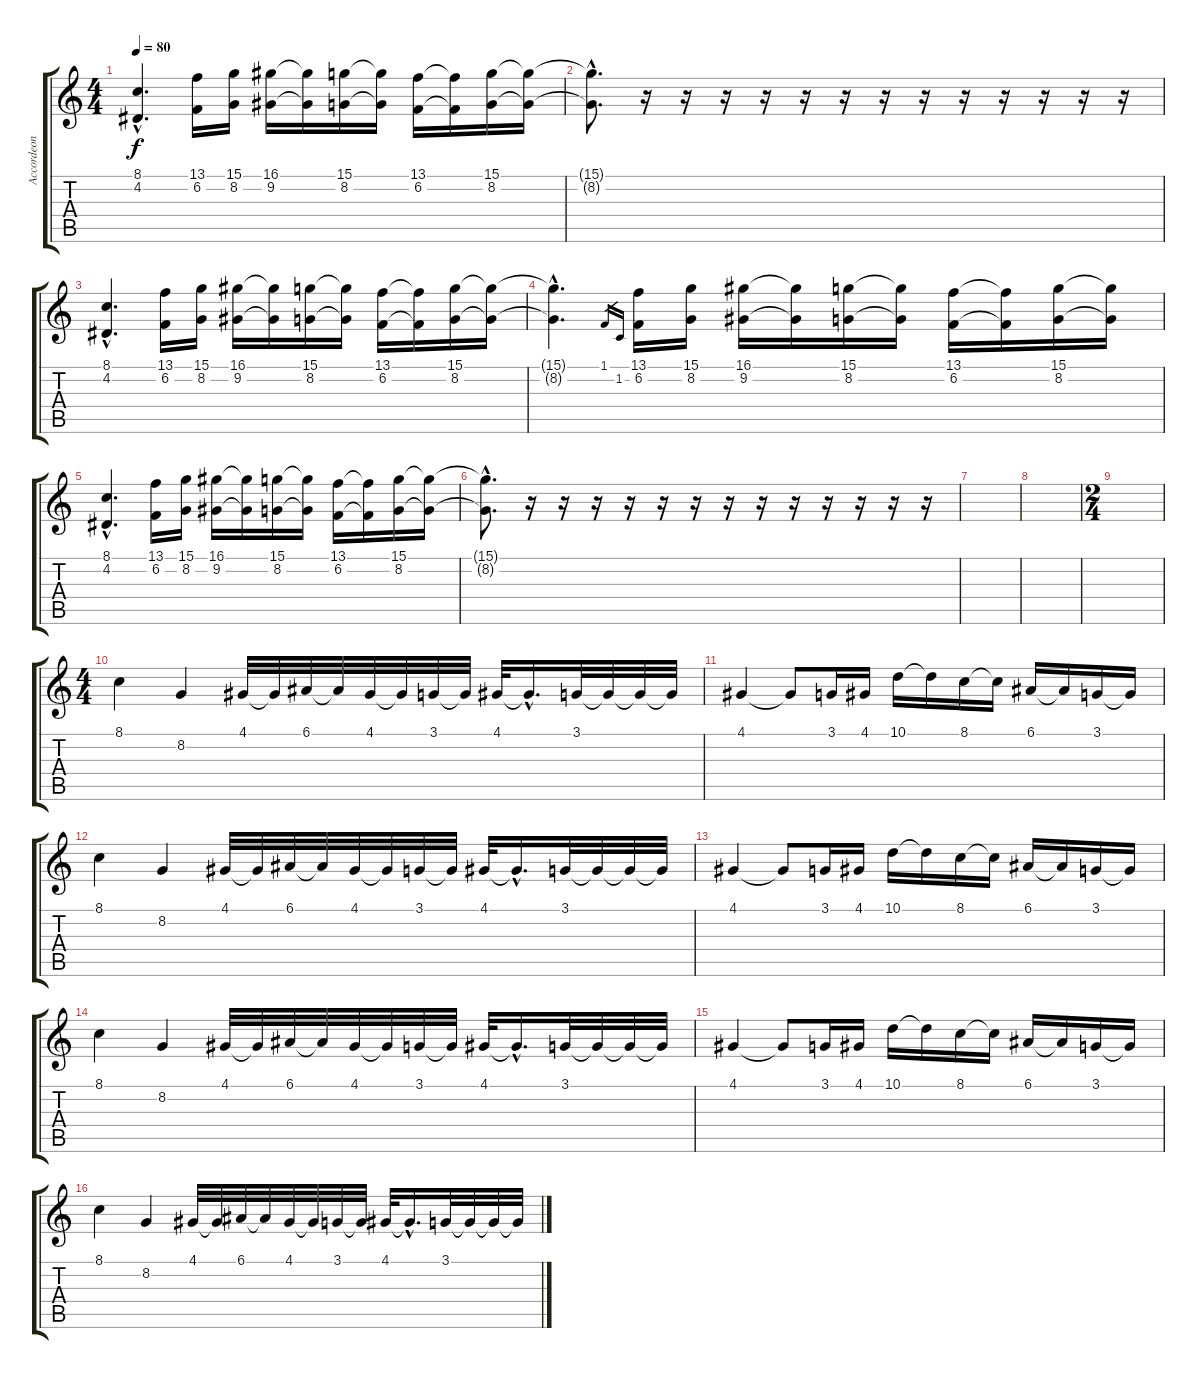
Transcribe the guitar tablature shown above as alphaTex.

\track ("Accordeon" "Accordeon") {instrument accordion}
\staff {score tabs}
\tuning (E4 B3 G3 D3 A2 E2) {hide}
\ts (4 4)
\tempo 80
\clef g2
\ks c
(8.1{hac} 4.2{hac}).4{d dy f} (13.1 6.2).16 (15.1 8.2).16 (16.1 9.2).16 (16.1{t} 9.2{t}).16 (15.1 8.2).16 (15.1{t} 8.2{t}).16 (13.1 6.2).16 (13.1{t} 6.2{t}).16 (15.1 8.2).16 (15.1{t} 8.2{t}).16 |
(15.1{hac t} 8.2{hac t}).8{d} r.16 r.16 r.16 r.16 r.16 r.16 r.16 r.16 r.16 r.16 r.16 r.16 r.16 |
(8.1{hac} 4.2{hac}).4{d} (13.1 6.2).16 (15.1 8.2).16 (16.1 9.2).16 (16.1{t} 9.2{t}).16 (15.1 8.2).16 (15.1{t} 8.2{t}).16 (13.1 6.2).16 (13.1{t} 6.2{t}).16 (15.1 8.2).16 (15.1{t} 8.2{t}).16 |
(15.1{hac t} 8.2{hac t}).4{d} 1.1.16{gr} 1.2.16{gr} (13.1 6.2).16 (15.1 8.2).16 (16.1 9.2).16 (16.1{t} 9.2{t}).16 (15.1 8.2).16 (15.1{t} 8.2{t}).16 (13.1 6.2).16 (13.1{t} 6.2{t}).16 (15.1 8.2).16 (15.1{t} 8.2{t}).16 |
(8.1{hac} 4.2{hac}).4{d} (13.1 6.2).16 (15.1 8.2).16 (16.1 9.2).16 (16.1{t} 9.2{t}).16 (15.1 8.2).16 (15.1{t} 8.2{t}).16 (13.1 6.2).16 (13.1{t} 6.2{t}).16 (15.1 8.2).16 (15.1{t} 8.2{t}).16 |
(15.1{hac t} 8.2{hac t}).8{d} r.16 r.16 r.16 r.16 r.16 r.16 r.16 r.16 r.16 r.16 r.16 r.16 r.16 |
|
|
\ts (2 4)
|
\ts (4 4)
8.1.4 8.2.4 4.1.32 4.1{t}.32 6.1.32 6.1{t}.32 4.1.32 4.1{t}.32 3.1.32 3.1{t}.32 4.1.32 4.1{hac t}.16{d} 3.1.32 3.1{t}.32 3.1{t}.32 3.1{t}.32 |
4.1.4 4.1{t}.8 3.1.16 4.1.16 10.1.16 10.1{t}.16 8.1.16 8.1{t}.16 6.1.16 6.1{t}.16 3.1.16 3.1{t}.16 |
8.1.4 8.2.4 4.1.32 4.1{t}.32 6.1.32 6.1{t}.32 4.1.32 4.1{t}.32 3.1.32 3.1{t}.32 4.1.32 4.1{hac t}.16{d} 3.1.32 3.1{t}.32 3.1{t}.32 3.1{t}.32 |
4.1.4 4.1{t}.8 3.1.16 4.1.16 10.1.16 10.1{t}.16 8.1.16 8.1{t}.16 6.1.16 6.1{t}.16 3.1.16 3.1{t}.16 |
8.1.4 8.2.4 4.1.32 4.1{t}.32 6.1.32 6.1{t}.32 4.1.32 4.1{t}.32 3.1.32 3.1{t}.32 4.1.32 4.1{hac t}.16{d} 3.1.32 3.1{t}.32 3.1{t}.32 3.1{t}.32 |
4.1.4 4.1{t}.8 3.1.16 4.1.16 10.1.16 10.1{t}.16 8.1.16 8.1{t}.16 6.1.16 6.1{t}.16 3.1.16 3.1{t}.16 |
8.1.4 8.2.4 4.1.32 4.1{t}.32 6.1.32 6.1{t}.32 4.1.32 4.1{t}.32 3.1.32 3.1{t}.32 4.1.32 4.1{hac t}.16{d} 3.1.32 3.1{t}.32 3.1{t}.32 3.1{t}.32
